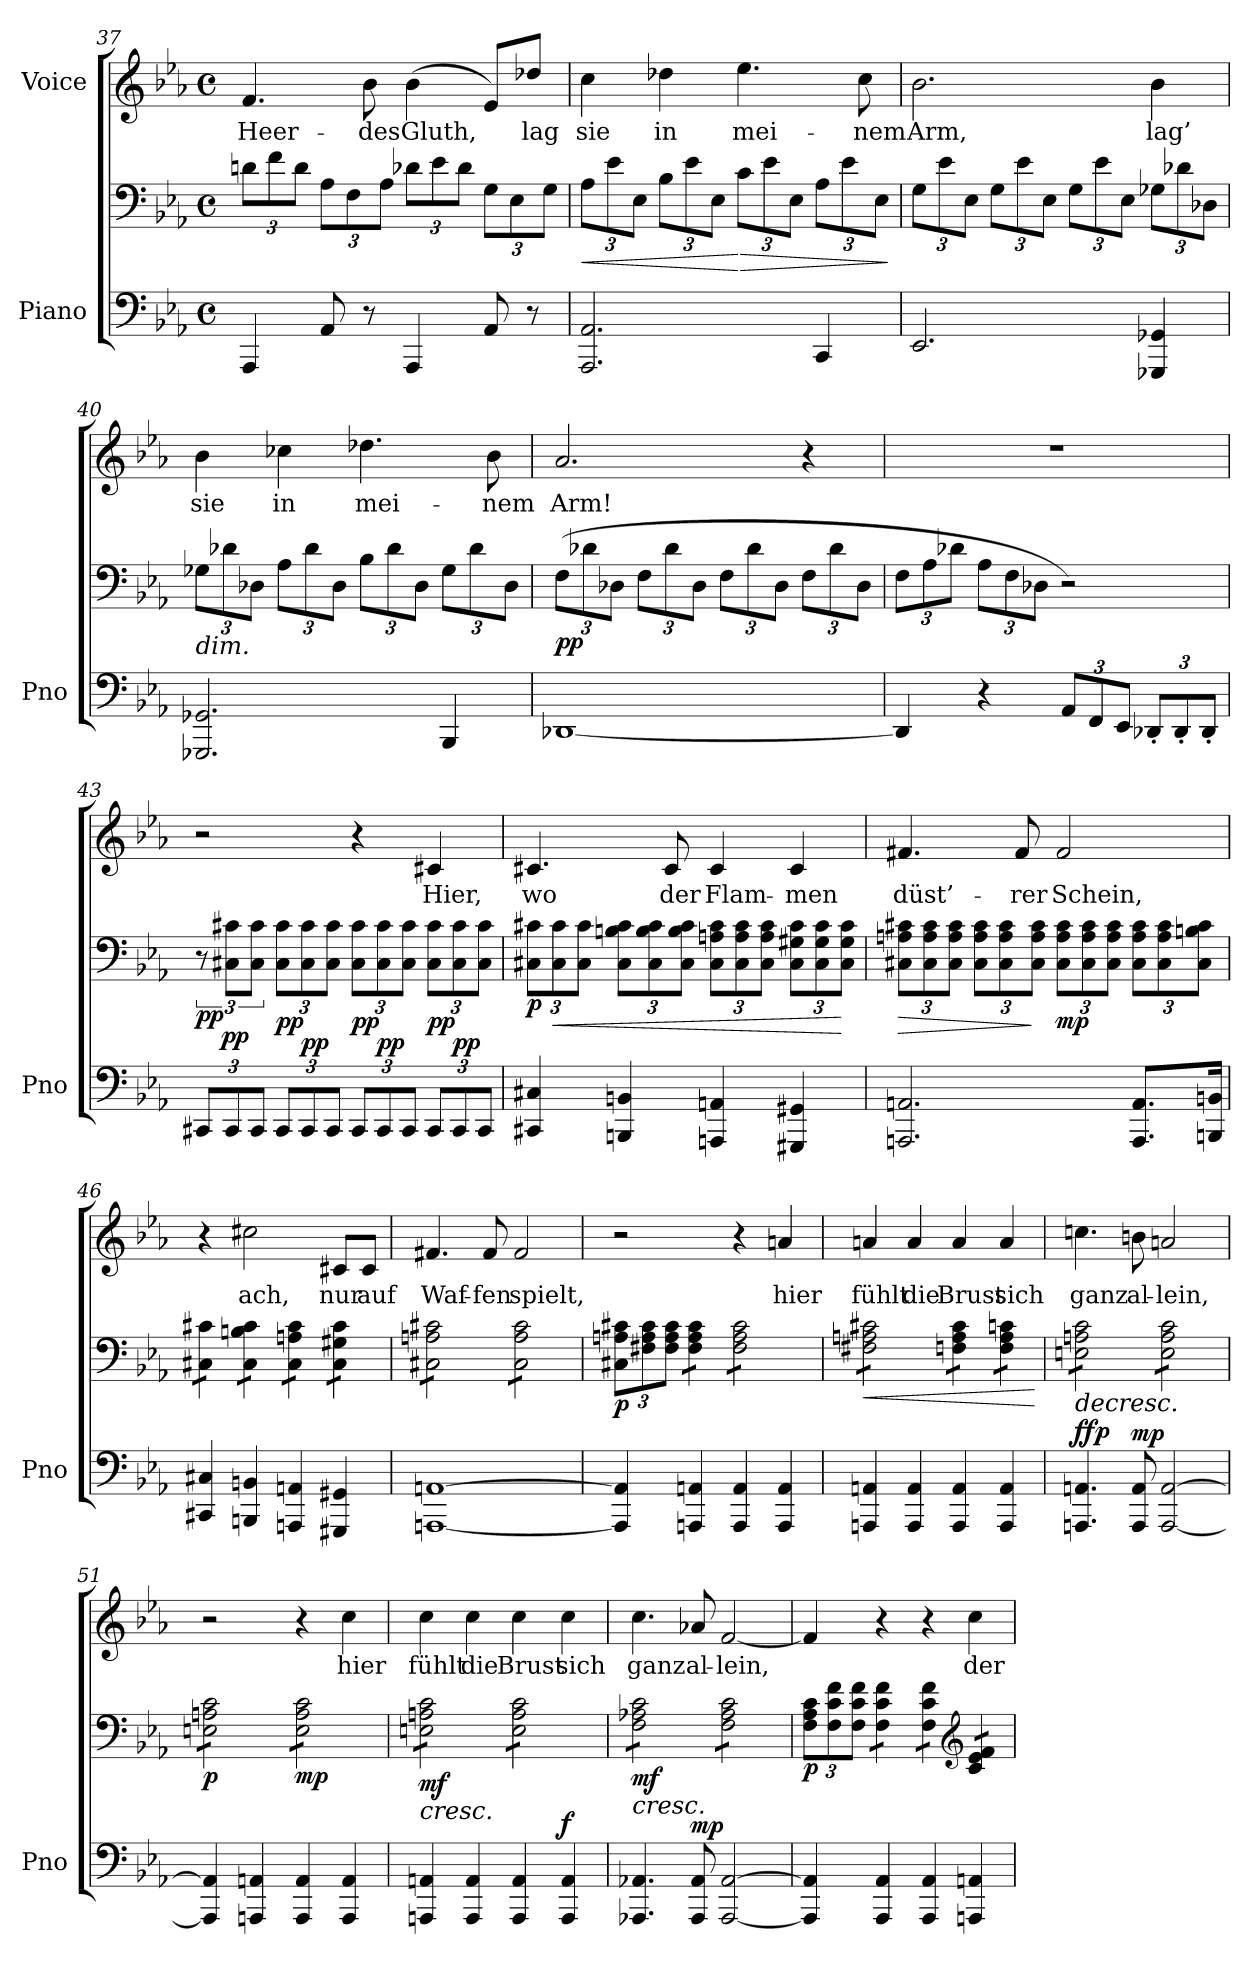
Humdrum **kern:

**kern	**kern	**dynam	**kern	**text
*part2	*part2	*part2	*part1	*part1
*staff3	*staff2	*staff2/3	*staff1	*staff1
*I"Piano	*	*	*I"Voice	*
*I'Pno	*	*	*	*
!!LO:LB:g=z
*clefF4	*clefF4	*	*clefG2	*
*k[b-e-a-]	*k[b-e-a-]	*	*k[b-e-a-]	*
*M4/4	*M4/4	*	*M4/4	*
*met(c)	*met(c)	*	*met(c)	*
*	*Xbrackettup	*	*	*
=37	=37	=37	=37	=37
!	!	!	!	!LO:LY:b
4AAA-/	12dn\L	.	4.f/	Heer-
.	12f\	.	.	.
.	12d\J	.	.	.
8AA-/	12A-\L	.	.	.
.	12F\	.	.	.
!	!	!	!	!LO:LY:b
8r	.	.	8b-\	-des
.	12A-\J	.	.	.
!	!	!	!	!LO:LY:b
4AAA-/	12d-X\L	.	(>4b-\	Gluth,
.	12e-\	.	.	.
.	12d-\J	.	.	.
8AA-/	12G\L	.	8e-/L)	.
.	12E-\	.	.	.
!	!	!	!	!LO:LY:b
8r	.	.	8dd-X/J	lag
.	12G\J	.	.	.
=38	=38	=38	=38	=38
!	!	!LO:HP:b	!	!LO:LY:b
2.AAA-/ 2.AA-/	12A-\L	<	4cc\	sie
.	12e-\	.	.	.
.	12E-\J	.	.	.
!	!	!	!	!LO:LY:b
.	12B-\L	.	4dd-X\	in
.	12e-\	.	.	.
.	12E-\J	.	.	.
!	!	!LO:HP:n=1:b	!	!LO:LY:b
.	12c\L	[ >	4.ee-\	mei-
.	12e-\	.	.	.
.	12E-\J	.	.	.
4CC/	12A-\L	.	.	.
.	12e-\	.	.	.
!	!	!	!	!LO:LY:b
.	.	.	8cc\	-nem
.	12E-\J	.	.	.
.	.	]	.	.
=39	=39	=39	=39	=39
!	!	!	!	!LO:LY:b
2.EE-/	12G\L	.	2.b-\	Arm,
.	12e-\	.	.	.
.	12E-\J	.	.	.
.	12G\L	.	.	.
.	12e-\	.	.	.
.	12E-\J	.	.	.
.	12G\L	.	.	.
.	12e-\	.	.	.
.	12E-\J	.	.	.
!	!	!	!	!LO:LY:b
4GGG-X/ 4GG-X/	12G-X\L	.	4b-\	lag’
.	12d-X\	.	.	.
.	12D-X\J	.	.	.
=40	=40	=40	=40	=40
!	!LO:TX:b:i:t=dim.	!	!	!
!	!	!	!	!LO:LY:b
2.GGG-X/ 2.GG-X/	12G-X\L	.	4b-\	sie
.	12d-X\	.	.	.
.	12D-X\J	.	.	.
!	!	!	!	!LO:LY:b
.	12A-\L	.	4cc-X\	in
.	12d-\	.	.	.
.	12D-\J	.	.	.
!	!	!	!	!LO:LY:b
.	12B-\L	.	4.dd-X\	mei-
.	12d-\	.	.	.
.	12D-\J	.	.	.
4BBB-/	12G-\L	.	.	.
.	12d-\	.	.	.
!	!	!	!	!LO:LY:b
.	.	.	8b-\	-nem
.	12D-\J	.	.	.
!!LO:LB:g=z
=41	=41	=41	=41	=41
!	!	!LO:DY:b	!	!LO:LY:b
[1DD-X	(>12F\L	pp	2.a-/	Arm!
.	12d-X\	.	.	.
.	12D-X\J	.	.	.
.	12F\L	.	.	.
.	12d-\	.	.	.
.	12D-\J	.	.	.
.	12F\L	.	.	.
.	12d-\	.	.	.
.	12D-\J	.	.	.
.	12F\L	.	4r	.
.	12d-\	.	.	.
.	12D-\J	.	.	.
=42	=42	=42	=42	=42
4DD-/]	12F\L	.	1r	.
.	12A-\	.	.	.
.	12d-X\J	.	.	.
4r	12A-\L	.	.	.
.	12F\	.	.	.
.	12D-X\J	.	.	.
*Xbrackettup	*	*	*	*
12AA-/L	2r)	.	.	.
12FF/	.	.	.	.
12EE-/J	.	.	.	.
12DD-X'/L	.	.	.	.
12DD-'/	.	.	.	.
12DD-'/J	.	.	.	.
=43	=43	=43	=43	=43
*	*brackettup	*	*	*
*	*	*	*MM91	*
!	!	!LO:DY:b	!	!
12CC#X/L	12r	pp	2r	.
!	!	!LO:DY:b	!	!
12CC#/	12C#X\ 12c#X\L	pp	.	.
12CC#/J	12C#\ 12c#\J	.	.	.
*	*Xbrackettup	*	*	*
!	!	!LO:DY:b	!	!
12CC#/L	12C#\ 12c#\L	pp	.	.
!	!	!LO:DY:b	!	!
12CC#/	12C#\ 12c#\	pp	.	.
12CC#/J	12C#\ 12c#\J	.	.	.
*	*	*	*MM88	*
!	!	!LO:DY:b	!	!
12CC#/L	12C#\ 12c#\L	pp	4r	.
!	!	!LO:DY:b	!	!
12CC#/	12C#\ 12c#\	pp	.	.
12CC#/J	12C#\ 12c#\J	.	.	.
!	!	!LO:DY:b	!	!LO:LY:b
12CC#/L	12C#\ 12c#\L	pp	4c#X/	Hier,
!	!	!LO:DY:b	!	!
12CC#/	12C#\ 12c#\	pp	.	.
12CC#/J	12C#\ 12c#\J	.	.	.
=44	=44	=44	=44	=44
!	!	!LO:DY:b	!	!LO:LY:b
4CC#X/ 4C#X/	12C#X\ 12c#X\L	p	4.c#X/	wo
!	!	!LO:HP:b	!	!
.	12C#\ 12c#\	<	.	.
.	12C#\ 12c#\J	.	.	.
4BBBn/ 4BBn/	12C#\ 12Bn\ 12c#\L	.	.	.
.	12C#\ 12B\ 12c#\	.	.	.
!	!	!	!	!LO:LY:b
.	.	.	8c#/	der
.	12C#\ 12B\ 12c#\J	.	.	.
!	!	!	!	!LO:LY:b
4AAAn/ 4AAn/	12C#\ 12An\ 12c#\L	.	4c#/	Flam-
.	12C#\ 12A\ 12c#\	.	.	.
.	12C#\ 12A\ 12c#\J	.	.	.
!	!	!	!	!LO:LY:b
4GGG#X/ 4GG#X/	12C#\ 12G#X\ 12c#\L	.	4c#/	-men
.	12C#\ 12G#\ 12c#\	.	.	.
.	12C#\ 12G#\ 12c#\J	[	.	.
!!LO:PB:g=z
=45	=45	=45	=45	=45
!	!	!LO:HP:b	!	!LO:LY:b
2.AAAn/ 2.AAn/	12C#X\ 12An\ 12c#X\L	>	4.f#X/	düst’-
.	12C#\ 12A\ 12c#\	.	.	.
.	12C#\ 12A\ 12c#\J	.	.	.
.	12C#\ 12A\ 12c#\L	.	.	.
.	12C#\ 12A\ 12c#\	.	.	.
!	!	!	!	!LO:LY:b
.	.	.	8f#/	-rer
.	12C#\ 12A\ 12c#\J	]	.	.
!	!	!LO:DY:b	!	!LO:LY:b
.	12C#\ 12A\ 12c#\L	mp	2f#/	Schein,
.	12C#\ 12A\ 12c#\	.	.	.
.	12C#\ 12A\ 12c#\J	.	.	.
8.AAA/ 8.AA/L	12C#\ 12A\ 12c#\L	.	.	.
.	12C#\ 12A\ 12c#\	.	.	.
.	12C#\ 12Bn\ 12c#\J	.	.	.
16BBBn/ 16BBn/Jk	.	.	.	.
=46	=46	=46	=46	=46
*	*tremolo	*	*	*
4CC#X/ 4C#X/	12C#X\ 12c#X\L	.	4r	.
.	12C#X\ 12c#X\	.	.	.
.	12C#X\ 12c#X\J	.	.	.
!	!	!	!	!LO:LY:b
4BBBn/ 4BBn/	12C#\ 12Bn\ 12c#\L	.	2cc#X\	ach,
.	12C#\ 12Bn\ 12c#\	.	.	.
.	12C#\ 12Bn\ 12c#\J	.	.	.
4AAAn/ 4AAn/	12C#\ 12An\ 12c#\L	.	.	.
.	12C#\ 12An\ 12c#\	.	.	.
.	12C#\ 12An\ 12c#\J	.	.	.
!	!	!	!	!LO:LY:b
4GGG#X/ 4GG#X/	12C#\ 12G#X\ 12c#\L	.	8c#X/L	nur
.	12C#\ 12G#X\ 12c#\	.	.	.
!	!	!	!	!LO:LY:b
.	.	.	8c#/J	auf
.	12C#\ 12G#X\ 12c#\J	.	.	.
=47	=47	=47	=47	=47
!	!	!	!	!LO:LY:b
[1AAAn [1AAn	12C#X\ 12An\ 12c#X\L	.	4.f#X/	Waf-
.	12C#X\ 12An\ 12c#X\	.	.	.
.	12C#X\ 12An\ 12c#X\	.	.	.
.	12C#X\ 12An\ 12c#X\	.	.	.
.	12C#X\ 12An\ 12c#X\	.	.	.
!	!	!	!	!LO:LY:b
.	.	.	8f#/	-fen
.	12C#X\ 12An\ 12c#X\J	.	.	.
!	!	!	!	!LO:LY:b
.	12C#\ 12A\ 12c#\L	.	2f#/	spielt,
.	12C#\ 12A\ 12c#\	.	.	.
.	12C#\ 12A\ 12c#\	.	.	.
.	12C#\ 12A\ 12c#\	.	.	.
.	12C#\ 12A\ 12c#\	.	.	.
.	12C#\ 12A\ 12c#\J	.	.	.
*	*Xtremolo	*	*	*
=48	=48	=48	=48	=48
!	!	!LO:DY:b	!	!
4AAA/] 4AA/]	12C#X\ 12An\ 12c#X\L	p	2r	.
.	12F#X\ 12A\ 12c#\	.	.	.
.	12F#\ 12A\ 12c#\J	.	.	.
*	*tremolo	*	*	*
4AAAn/ 4AAn/	12F#\ 12A\ 12c#\L	.	.	.
.	12F#\ 12A\ 12c#\	.	.	.
.	12F#\ 12A\ 12c#\J	.	.	.
4AAA/ 4AA/	12F#\ 12A\ 12c#\L	.	4r	.
.	12F#\ 12A\ 12c#\	.	.	.
.	12F#\ 12A\ 12c#\	.	.	.
!	!	!	!	!LO:LY:b
4AAA/ 4AA/	12F#\ 12A\ 12c#\	.	4an/	hier
.	12F#\ 12A\ 12c#\	.	.	.
.	12F#\ 12A\ 12c#\J	.	.	.
=49	=49	=49	=49	=49
!	!	!LO:HP:b	!	!LO:LY:b
4AAAn/ 4AAn/	12F#X\ 12An\ 12c#X\L	<	4an/	fühlt
.	12F#X\ 12An\ 12c#X\	.	.	.
.	12F#X\ 12An\ 12c#X\	.	.	.
!	!	!	!	!LO:LY:b
4AAA/ 4AA/	12F#X\ 12An\ 12c#X\	.	4a/	die
.	12F#X\ 12An\ 12c#X\	.	.	.
.	12F#X\ 12An\ 12c#X\J	.	.	.
!	!	!	!	!LO:LY:b
4AAA/ 4AA/	12Fn\ 12A\ 12c#\L	.	4a/	Brust
.	12Fn\ 12A\ 12c#\	.	.	.
.	12Fn\ 12A\ 12c#\J	.	.	.
!	!	!	!	!LO:LY:b
4AAA/ 4AA/	12F\ 12A\ 12cn\L	.	4a/	sich
.	12F\ 12A\ 12cn\	.	.	.
.	12F\ 12A\ 12cn\J	.	.	.
.	.	[	.	.
!!LO:LB:g=z
=50	=50	=50	=50	=50
!	!	!LO:HP:b	!	!LO:LY:b
!	!	!LO:DY:n=1:a=2	!	!
!	!	!LO:DY:n=2:b	!	!
4.AAAn/ 4.AAn/	12En\ 12An\ 12c\L	> f fp	4.ccn\	ganz
.	12En\ 12An\ 12c\	.	.	.
.	12En\ 12An\ 12c\	.	.	.
.	12En\ 12An\ 12c\	.	.	.
.	12En\ 12An\ 12c\	.	.	.
!	!	!LO:DY:n=3:a=2	!	!LO:LY:b
8AAA/ 8AA/	.	mp	8bn\	al-
.	12En\ 12An\ 12c\J	.	.	.
!	!	!	!	!LO:LY:b
[2AAA/ [2AA/	12E\ 12A\ 12c\L	]	2an/	-lein,
.	12E\ 12A\ 12c\	.	.	.
.	12E\ 12A\ 12c\	.	.	.
.	12E\ 12A\ 12c\	.	.	.
.	12E\ 12A\ 12c\	.	.	.
.	12E\ 12A\ 12c\J	.	.	.
=51	=51	=51	=51	=51
!	!	!LO:DY:b	!	!
4AAA/] 4AA/]	12En\ 12An\ 12c\L	p	2r	.
.	12En\ 12An\ 12c\	.	.	.
.	12En\ 12An\ 12c\	.	.	.
4AAAn/ 4AAn/	12En\ 12An\ 12c\	.	.	.
.	12En\ 12An\ 12c\	.	.	.
.	12En\ 12An\ 12c\J	.	.	.
!	!	!LO:DY:b	!	!
4AAA/ 4AA/	12E\ 12A\ 12c\L	mp	4r	.
.	12E\ 12A\ 12c\	.	.	.
.	12E\ 12A\ 12c\	.	.	.
!	!	!	!	!LO:LY:b
4AAA/ 4AA/	12E\ 12A\ 12c\	.	4cc\	hier
.	12E\ 12A\ 12c\	.	.	.
.	12E\ 12A\ 12c\J	.	.	.
=52	=52	=52	=52	=52
!	!	!LO:HP:b	!	!LO:LY:b
!	!	!LO:DY:n=1:b	!	!
4AAAn/ 4AAn/	12En\ 12An\ 12c\L	< mf	4cc\	fühlt
.	12En\ 12An\ 12c\	.	.	.
.	12En\ 12An\ 12c\	.	.	.
!	!	!	!	!LO:LY:b
4AAA/ 4AA/	12En\ 12An\ 12c\	.	4cc\	die
.	12En\ 12An\ 12c\	.	.	.
.	12En\ 12An\ 12c\J	.	.	.
!	!	!	!	!LO:LY:b
4AAA/ 4AA/	12E\ 12A\ 12c\L	.	4cc\	Brust
.	12E\ 12A\ 12c\	.	.	.
.	12E\ 12A\ 12c\	.	.	.
!	!	!LO:DY:n=2:a=2	!	!LO:LY:b
4AAA/ 4AA/	12E\ 12A\ 12c\	f	4cc\	sich
.	12E\ 12A\ 12c\	.	.	.
.	12E\ 12A\ 12c\J	.	.	.
.	.	[	.	.
=53	=53	=53	=53	=53
!	!	!LO:HP:b	!	!LO:LY:b
!	!	!LO:DY:n=1:b	!	!
4.AAA-X/ 4.AA-X/	12F\ 12A-X\ 12c\L	< mf	4.cc\	ganz
.	12F\ 12A-X\ 12c\	.	.	.
.	12F\ 12A-X\ 12c\	.	.	.
.	12F\ 12A-X\ 12c\	.	.	.
.	12F\ 12A-X\ 12c\	.	.	.
!	!	!LO:DY:n=2:a=2	!	!LO:LY:b
8AAA-/ 8AA-/	.	mp	8a-X/	al-
.	12F\ 12A-X\ 12c\J	.	.	.
!	!	!	!	!LO:LY:b
[2AAA-/ [2AA-/	12F\ 12A-\ 12c\L	.	[2f/	-lein,
.	12F\ 12A-\ 12c\	.	.	.
.	12F\ 12A-\ 12c\	.	.	.
.	12F\ 12A-\ 12c\	.	.	.
.	12F\ 12A-\ 12c\	.	.	.
.	12F\ 12A-\ 12c\J	.	.	.
*	*Xtremolo	*	*	*
.	.	[	.	.
=54	=54	=54	=54	=54
!	!	!LO:DY:b	!	!
4AAA-/] 4AA-/]	12F\ 12A-\ 12c\L	p	4f/]	.
.	12F\ 12c\ 12f\	.	.	.
.	12F\ 12c\ 12f\J	.	.	.
*	*tremolo	*	*	*
4AAA-/ 4AA-/	12F\ 12c\ 12f\L	.	4r	.
.	12F\ 12c\ 12f\	.	.	.
.	12F\ 12c\ 12f\J	.	.	.
4AAA-/ 4AA-/	12F\ 12c\ 12f\L	.	4r	.
.	12F\ 12c\ 12f\	.	.	.
.	12F\ 12c\ 12f\J	.	.	.
*	*clefG2	*	*	*
!	!	!	!	!LO:LY:b
4AAAn/ 4AAn/	12c/ 12e-/ 12f/L	.	4cc\	der
.	12c/ 12e-/ 12f/	.	.	.
.	12c/ 12e-/ 12f/J	.	.	.
*	*Xtremolo	*	*	*
=	=	=	=	=
*-	*-	*-	*-	*-
